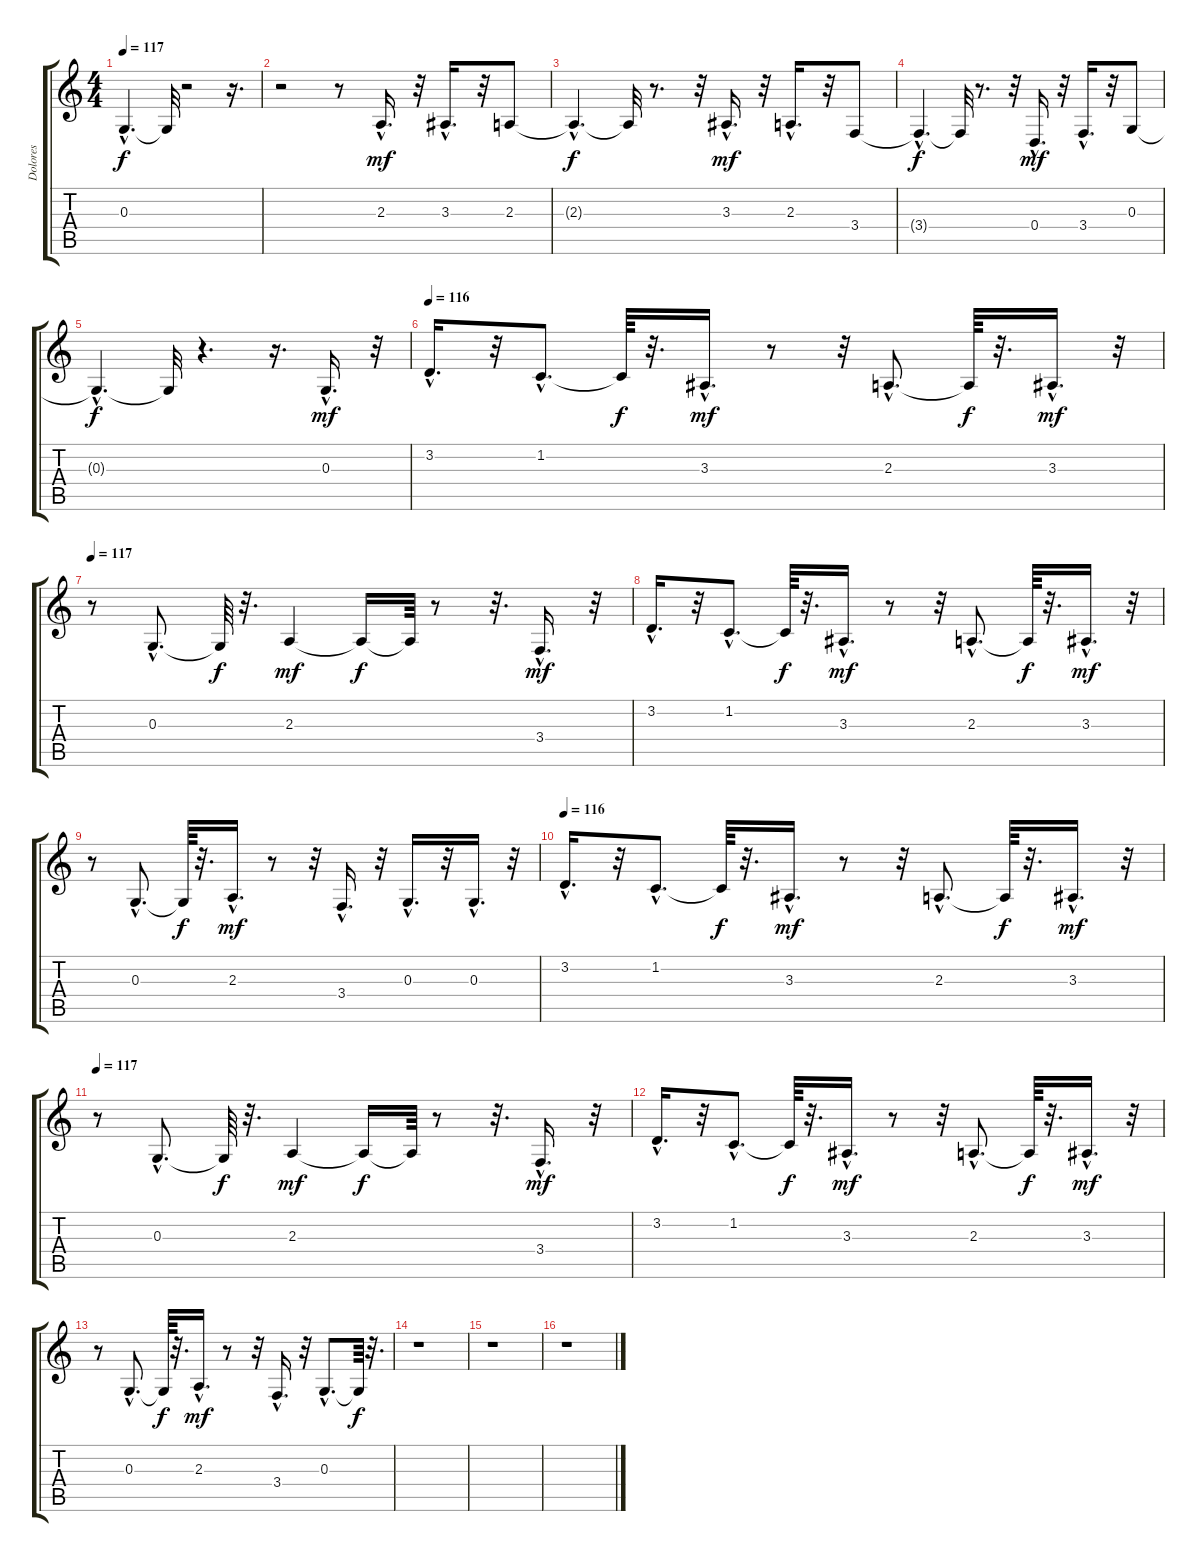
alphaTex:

\track ("Dolores" "Dolores") {instrument panflute}
\staff {score tabs}
\tuning (E4 B3 G3 D3 A2 E2) {hide}
\ts (4 4)
\tempo 117
\clef g2
\ks c
0.3{hac t}.4{d dy f} 0.3{t}.32 r.2 r.16{d} |
r.2 r.8 2.3{hac}.16{d dy mf} r.32 3.3{hac}.16{d} r.32 2.3.8 |
2.3{hac t}.4{d dy f} 2.3{t}.32 r.8{d} r.32 3.3{hac}.16{d dy mf} r.32 2.3{hac}.16{d} r.32 3.4.8 |
3.4{hac t}.4{d dy f} 3.4{t}.32 r.8{d} r.32 0.4{hac}.16{d dy mf} r.32 3.4{hac}.16{d} r.32 0.3.8 |
0.3{hac t}.4{d dy f} 0.3{t}.32 r.4{d} r.16{d} 0.3{hac}.16{d dy mf} r.32 |
\tempo 116
3.2{hac}.16{d} r.32 1.2{hac}.8{d} 1.2{t}.64{dy f} r.32{d} 3.3{hac}.16{d dy mf} r.8 r.32 2.3{hac}.8{d} 2.3{t}.64{dy f} r.32{d} 3.3{hac}.16{d dy mf} r.32 |
\tempo 117
r.8 0.3{hac}.8{d} 0.3{t}.64{dy f} r.32{d} 2.3.4{dy mf} 2.3{t}.16{dy f} 2.3{t}.64 r.8 r.32{d} 3.4{hac}.16{d dy mf} r.32 |
3.2{hac}.16{d} r.32 1.2{hac}.8{d} 1.2{t}.64{dy f} r.32{d} 3.3{hac}.16{d dy mf} r.8 r.32 2.3{hac}.8{d} 2.3{t}.64{dy f} r.32{d} 3.3{hac}.16{d dy mf} r.32 |
r.8 0.3{hac}.8{d} 0.3{t}.64{dy f} r.32{d} 2.3{hac}.16{d dy mf} r.8 r.32 3.4{hac}.16{d} r.32 0.3{hac}.16{d} r.32 0.3{hac}.16{d} r.32 |
\tempo 116
3.2{hac}.16{d} r.32 1.2{hac}.8{d} 1.2{t}.64{dy f} r.32{d} 3.3{hac}.16{d dy mf} r.8 r.32 2.3{hac}.8{d} 2.3{t}.64{dy f} r.32{d} 3.3{hac}.16{d dy mf} r.32 |
\tempo 117
r.8 0.3{hac}.8{d} 0.3{t}.64{dy f} r.32{d} 2.3.4{dy mf} 2.3{t}.16{dy f} 2.3{t}.64 r.8 r.32{d} 3.4{hac}.16{d dy mf} r.32 |
3.2{hac}.16{d} r.32 1.2{hac}.8{d} 1.2{t}.64{dy f} r.32{d} 3.3{hac}.16{d dy mf} r.8 r.32 2.3{hac}.8{d} 2.3{t}.64{dy f} r.32{d} 3.3{hac}.16{d dy mf} r.32 |
r.8 0.3{hac}.8{d} 0.3{t}.64{dy f} r.32{d} 2.3{hac}.16{d dy mf} r.8 r.32 3.4{hac}.16{d} r.32 0.3{hac}.8{d} 0.3{t}.64{dy f} r.32{d} |
r.1 |
r.1 |
r.1
